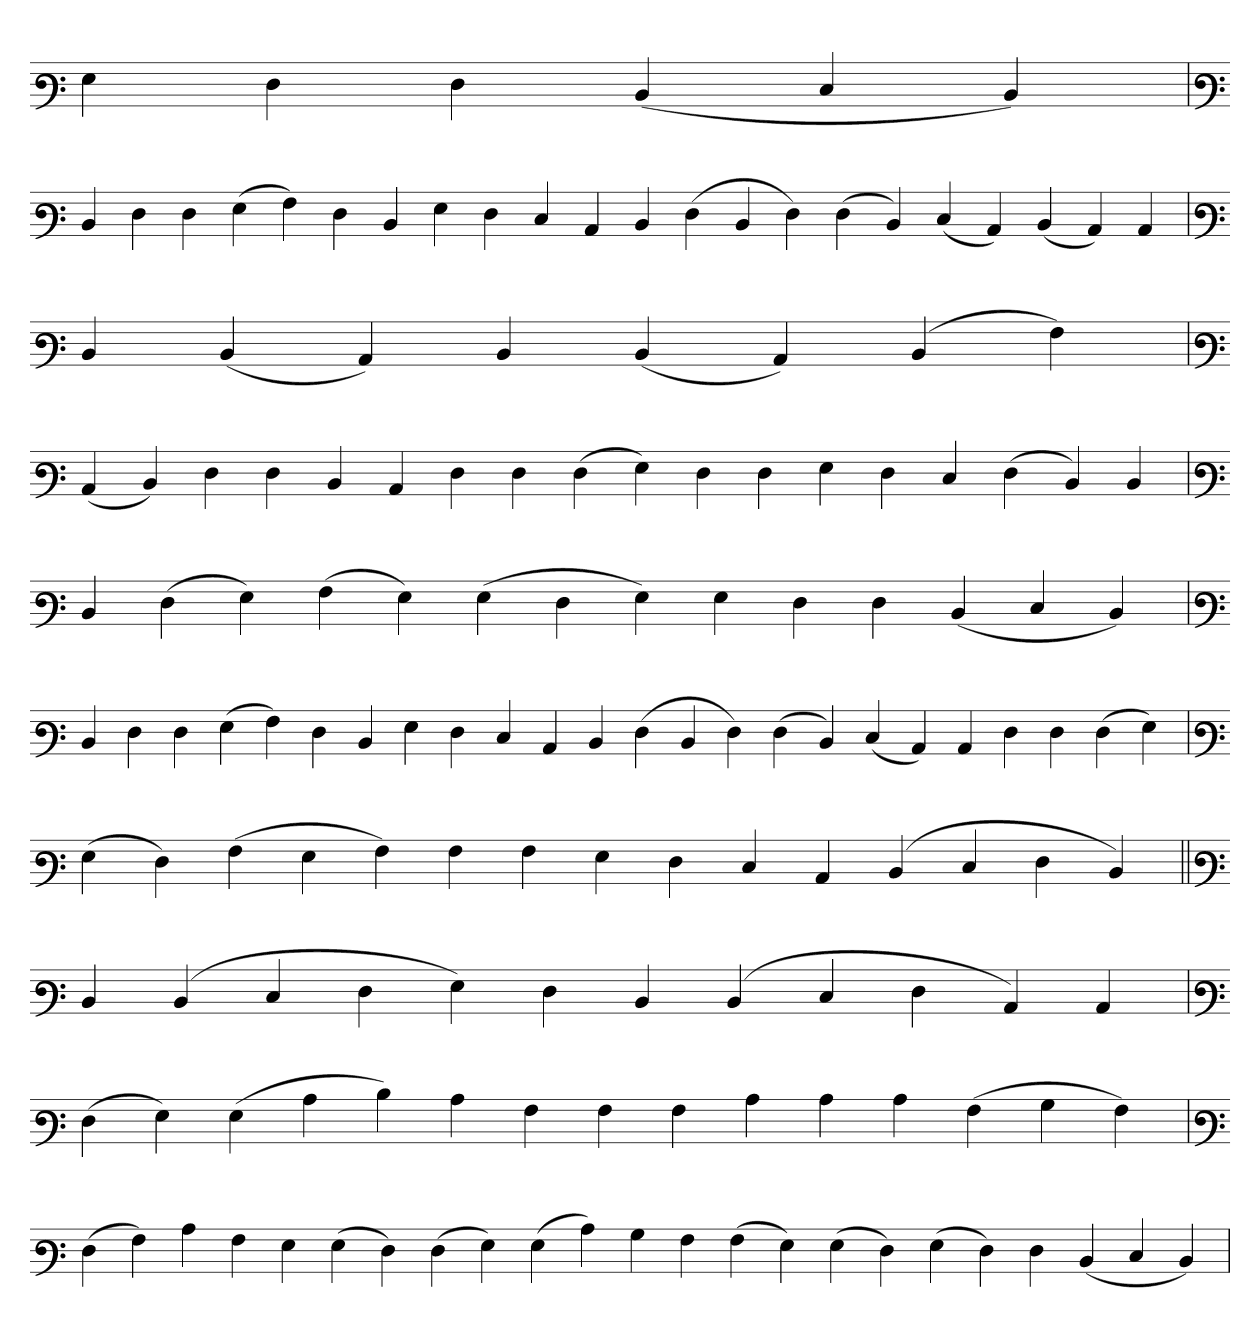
**kern
*part1
*staff1
*clefF3
=
4G
4F
4F
(4D
4E
4D)
='
*clefF3
4D
4F
4F
(4G
4A)
4F
4D
4G
4F
4E
4C
4D
(4F
4D
4F)
(4F
4D)
(4E
4C)
(4D
4C)
4C
='
*clefF3
4D
(4D
4C)
4D
(4D
4C)
(4D
4A)
=`
*clefF3
(4C
4D)
4F
4F
4D
4C
4F
4F
(4F
4G)
4F
4F
4G
4F
4E
(4F
4D)
4D
=
*clefF3
4D
(4F
4G)
(4A
4G)
(4G
4F
4G)
4G
4F
4F
(4D
4E
4D)
=`
*clefF3
4D
4F
4F
(4G
4A)
4F
4D
4G
4F
4E
4C
4D
(4F
4D
4F)
(4F
4D)
(4E
4C)
4C
4F
4F
(4F
4G)
=`
*clefF3
(4G
4F)
(4A
4G
4A)
4A
4A
4G
4F
4E
4C
(4D
4E
4F
4D)
=||
*clefF3
4D
(4D
4E
4F
4G)
4F
4D
(4D
4E
4F
4C)
4C
=`
*clefF3
(4F
4G)
(4G
4c
4d)
4c
4A
4A
4A
4c
4c
4c
(4A
4B
4A)
='
*clefF3
(4F
4A)
4c
4A
4G
(4G
4F)
(4F
4G)
(4G
4c)
4B
4A
(4A
4G)
(4G
4F)
(4G
4F)
4F
(4D
4E
4D)
=`
*-
